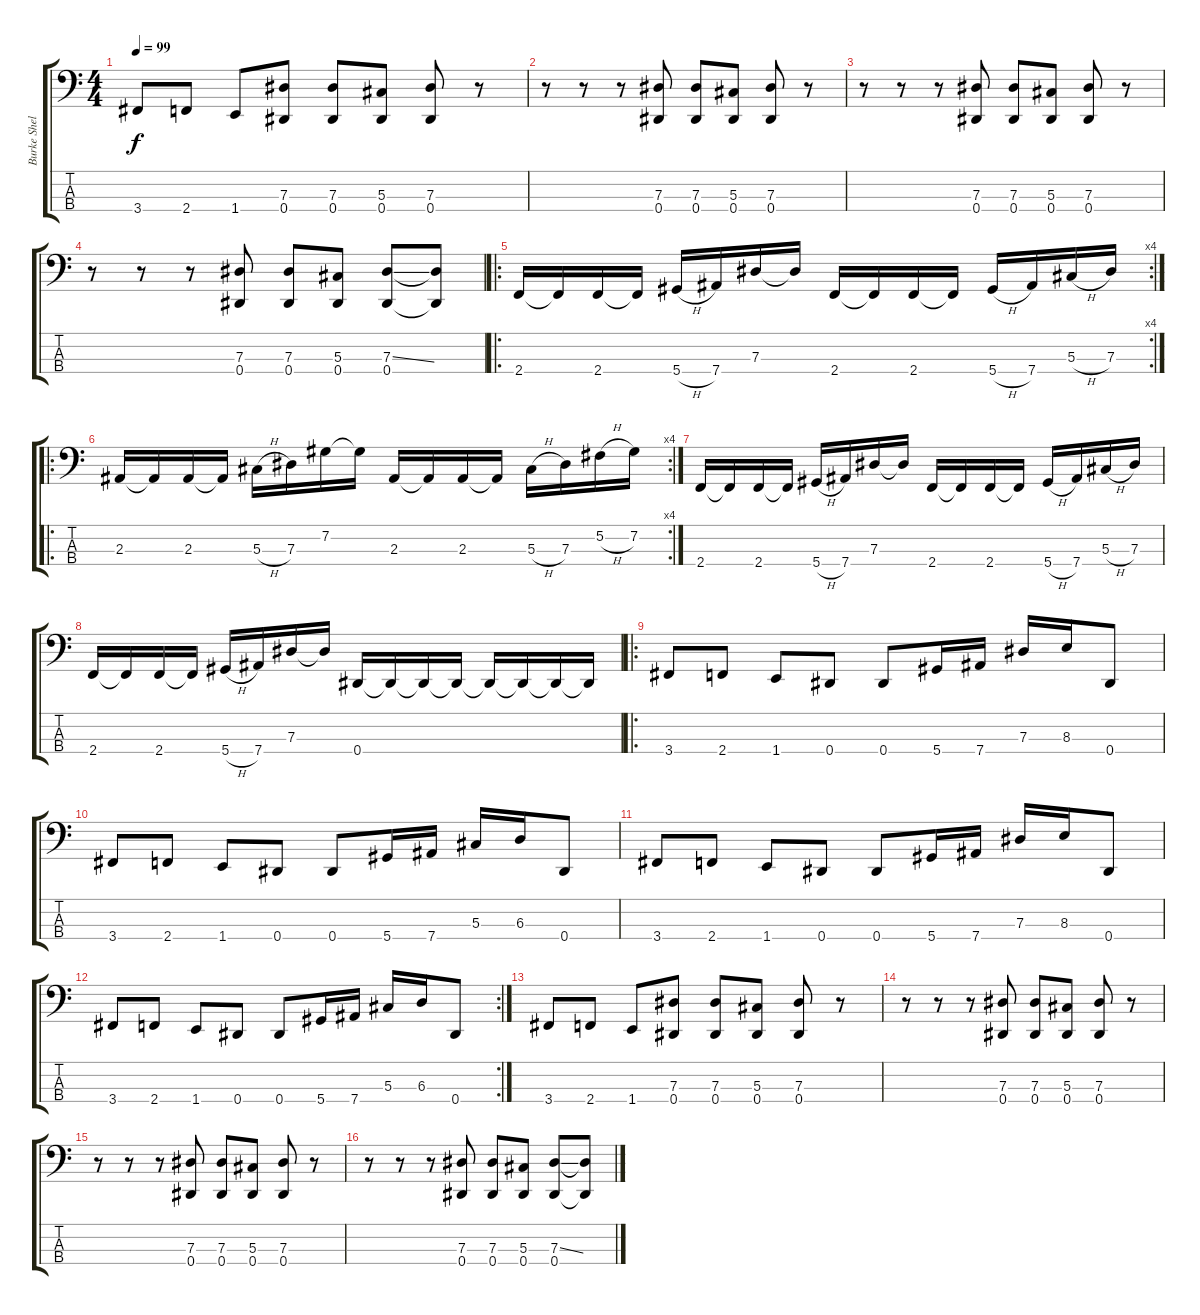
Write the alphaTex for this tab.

\track ("Burke Shelley" "Burke Shel") {instrument electricbassfinger}
\staff {score tabs}
\tuning (Gb2 Db2 Ab1 Eb1) {hide}
\ts (4 4)
\tempo 99
\clef f4
\ks c
3.4.8{dy f} 2.4.8 1.4.8 (7.3 0.4).8 (7.3 0.4).8 (5.3 0.4).8 (7.3 0.4).8 r.8 |
r.8 r.8 r.8 (7.3 0.4).8 (7.3 0.4).8 (5.3 0.4).8 (7.3 0.4).8 r.8 |
r.8 r.8 r.8 (7.3 0.4).8 (7.3 0.4).8 (5.3 0.4).8 (7.3 0.4).8 r.8 |
r.8 r.8 r.8 (7.3 0.4).8 (7.3 0.4).8 (5.3 0.4).8 (7.3{ss} 0.4).8 (7.3{t} 0.4{t}).8 |
\ro
\rc 4
2.4.16 2.4{t}.16 2.4.16 2.4{t}.16 5.4{h}.16 7.4.16 7.3.16 7.3{t}.16 2.4.16 2.4{t}.16 2.4.16 2.4{t}.16 5.4{h}.16 7.4.16 5.3{h}.16 7.3.16 |
\ro
\rc 4
2.3.16 2.3{t}.16 2.3.16 2.3{t}.16 5.3{h}.16 7.3.16 7.2.16 7.2{t}.16 2.3.16 2.3{t}.16 2.3.16 2.3{t}.16 5.3{h}.16 7.3.16 5.2{h}.16 7.2.16 |
2.4.16 2.4{t}.16 2.4.16 2.4{t}.16 5.4{h}.16 7.4.16 7.3.16 7.3{t}.16 2.4.16 2.4{t}.16 2.4.16 2.4{t}.16 5.4{h}.16 7.4.16 5.3{h}.16 7.3.16 |
2.4.16 2.4{t}.16 2.4.16 2.4{t}.16 5.4{h}.16 7.4.16 7.3.16 7.3{t}.16 0.4.16 0.4{t}.16 0.4{t}.16 0.4{t}.16 0.4{t}.16 0.4{t}.16 0.4{t}.16 0.4{t}.16 |
\ro
3.4.8 2.4.8 1.4.8 0.4.8 0.4.8 5.4.16 7.4.16 7.3.16 8.3.16 0.4.8 |
3.4.8 2.4.8 1.4.8 0.4.8 0.4.8 5.4.16 7.4.16 5.3.16 6.3.16 0.4.8 |
3.4.8 2.4.8 1.4.8 0.4.8 0.4.8 5.4.16 7.4.16 7.3.16 8.3.16 0.4.8 |
\rc 2
3.4.8 2.4.8 1.4.8 0.4.8 0.4.8 5.4.16 7.4.16 5.3.16 6.3.16 0.4.8 |
3.4.8 2.4.8 1.4.8 (7.3 0.4).8 (7.3 0.4).8 (5.3 0.4).8 (7.3 0.4).8 r.8 |
r.8 r.8 r.8 (7.3 0.4).8 (7.3 0.4).8 (5.3 0.4).8 (7.3 0.4).8 r.8 |
r.8 r.8 r.8 (7.3 0.4).8 (7.3 0.4).8 (5.3 0.4).8 (7.3 0.4).8 r.8 |
r.8 r.8 r.8 (7.3 0.4).8 (7.3 0.4).8 (5.3 0.4).8 (7.3{ss} 0.4).8 (7.3{t} 0.4{t}).8
